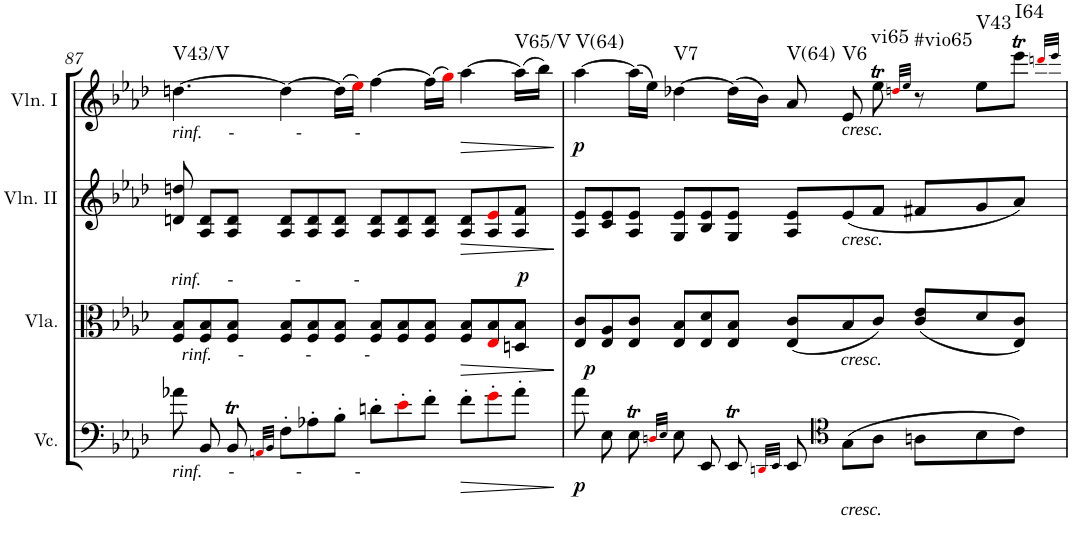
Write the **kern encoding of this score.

**kern	**dynam	**kern	**dynam	**kern	**dynam	**kern	**dynam	**harte
*part4	*part4	*part3	*part3	*part2	*part2	*part1	*part1	*part1
*staff4	*staff4	*staff3	*staff3	*staff2	*staff2	*staff1	*staff1	*
*I"Violoncello	*	*I"Viola	*	*I"Violin II	*	*I"Violin I	*	*
*I'Vc.	*	*I'Vla.	*	*I'Vln. II	*	*I'Vln. I	*	*
!!LO:PB:g=z
*clefC4	*	*clefC3	*	*clefG2	*	*clefG2	*	*
*k[b-e-a-d-]	*	*k[b-e-a-d-]	*	*k[b-e-a-d-]	*	*k[b-e-a-d-]	*	*
*M12/8	*	*M12/8	*	*M12/8	*	*M12/8	*	*
=87	=87	=87	=87	=87	=87	=87	=87	=87
!	!	!	!	!	!	!LO:TX:b:i:t=rinf.      -              -            -	!	!
!	!	!LO:TX:a:i:t=rinf.      -              -            -	!	!	!	!	!	!
!	!	!LO:TX:b:i:t=rinf.      -              -            -	!	!	!	!	!	!
!LO:TX:b:i:t=rinf.      -              -            -	!	!	!	!	!	!	!	!LO:H:kt=V43/V
8a-X\	.	8F/ 8B-/L	.	8dn/ 8ddn/	.	[4.ddn\	.	N
8BB-/	.	8F/ 8B-/	.	8A-/ 8d/L	.	.	.	.
8BB-T/	.	8F/ 8B-/J	.	8A-/ 8d/J	.	.	.	.
32qAAni/LLL	.	.	.	.	.	.	.	.
32qBB-/JJJ	.	.	.	.	.	.	.	.
8F'\L	.	8F/ 8B-/L	.	8A-/ 8d/L	.	4dd\_	.	.
8A-X'\	.	8F/ 8B-/	.	8A-/ 8d/	.	.	.	.
8B-'\J	.	8F/ 8B-/J	.	8A-/ 8d/J	.	(16dd\LL]	.	.
.	.	.	.	.	.	16ee-i\JJ)	.	.
8dn'\L	.	8F/ 8B-/L	.	8A-/ 8d/L	.	[4ff\	.	.
8e-'i\	.	8F/ 8B-/	.	8A-/ 8d/	.	.	.	.
8f'\J	.	8F/ 8B-/J	.	8A-/ 8d/J	.	(16ff\LL]	.	.
.	.	.	.	.	.	16ggi\JJ)	.	.
!	!	!	!LO:HP:b	!	!LO:HP:b	!	!LO:HP:b	!
8f'\L	.	8F/ 8B-/L	>	8A-/ 8d/L	>	[4aa-\	>	.
8g'i\	.	8E-i/ 8B-/	.	8A-/ 8e-i/	.	.	.	.
!	!	!	!LO:DY:a	!	!	!	!	!LO:H:kt=V65/V
8a-'\J	.	8Dn/ 8B-/J	p	8A-/ 8f/J	.	(16aa-\LL]	.	N
.	.	.	.	.	.	16bb-\JJ)	.	.
.	.	.	]	.	]	.	]	.
=88	=88	=88	=88	=88	=88	=88	=88	=88
!	!LO:DY:b	!	!LO:DY:b	!	!	!	!LO:DY:b	!LO:H:kt=V(64)
8a-\	p	8E-/ 8c/L	p	8A-/ 8e-/L	.	[4aa-\	p	N
8E-\	.	8E-/ 8A-/	.	8c/ 8e-/	.	.	.	.
8E-T\	.	8E-/ 8c/J	.	8A-/ 8e-/J	.	(16aa-\LL]	.	.
.	.	.	.	.	.	16ee-\JJ)	.	.
32qDni/LLL	.	.	.	.	.	.	.	.
32qE-/JJJ	.	.	.	.	.	.	.	.
!	!	!	!	!	!	!	!	!LO:H:kt=V7
8E-\	.	8E-/ 8B-/L	.	8G/ 8e-/L	.	[4dd-X\	.	N
8EE-/	.	8E-/ 8d-/	.	8B-/ 8e-/	.	.	.	.
8EE-T/	.	8E-/ 8B-/J	.	8G/ 8e-/J	.	(16dd-\LL]	.	.
.	.	.	.	.	.	16b-\JJ)	.	.
32qDDni/LLL	.	.	.	.	.	.	.	.
32qEE-/JJJ	.	.	.	.	.	.	.	.
!	!	!	!	!	!	!	!	!LO:H:kt=V(64)
8EE-/	.	(8E-/ 8c/L	.	8A-/ 8e-/L	.	8a-/	.	N
*clefC4	*	*	*	*	*	*	*	*
!	!	!	!	!	!	!LO:TX:b:i:t=cresc.	!	!
!	!	!	!	!LO:TX:b:i:t=cresc.	!	!	!	!
!	!	!LO:TX:b:i:t=cresc.	!	!	!	!	!	!
!LO:TX:b:i:t=cresc.	!	!	!	!	!	!	!	!LO:H:kt=V6
(8G\L	.	8B-/	.	(8e-/	.	8e-/	.	N
!	!	!	!	!	!	!	!	!LO:H:kt=vi65
8A-\J	.	8c/J)	.	8f/J	.	8ee-T\	.	N
.	.	.	.	.	.	32qddni/LLL	.	.
.	.	.	.	.	.	32qee-/JJJ	.	.
!	!	!	!	!	!	!	!	!LO:H:kt=#vio65
8An\L	.	(8c/ 8e-/L	.	8f#X/L	.	8r	.	N
!	!	!	!	!	!	!	!	!LO:H:kt=V43
8B-\	.	8d-/	.	8g/	.	8ee-\L	.	N
!	!	!	!	!	!	!	!	!LO:H:kt=I64
8c\J)	.	8E-/ 8c/J)	.	8a-/J)	.	8eee-T\J	.	N
.	.	.	.	.	.	32qdddni/LLL	.	.
.	.	.	.	.	.	32qeee-/JJJ	.	.
=	=	=	=	=	=	=	=	=
*-	*-	*-	*-	*-	*-	*-	*-	*-
